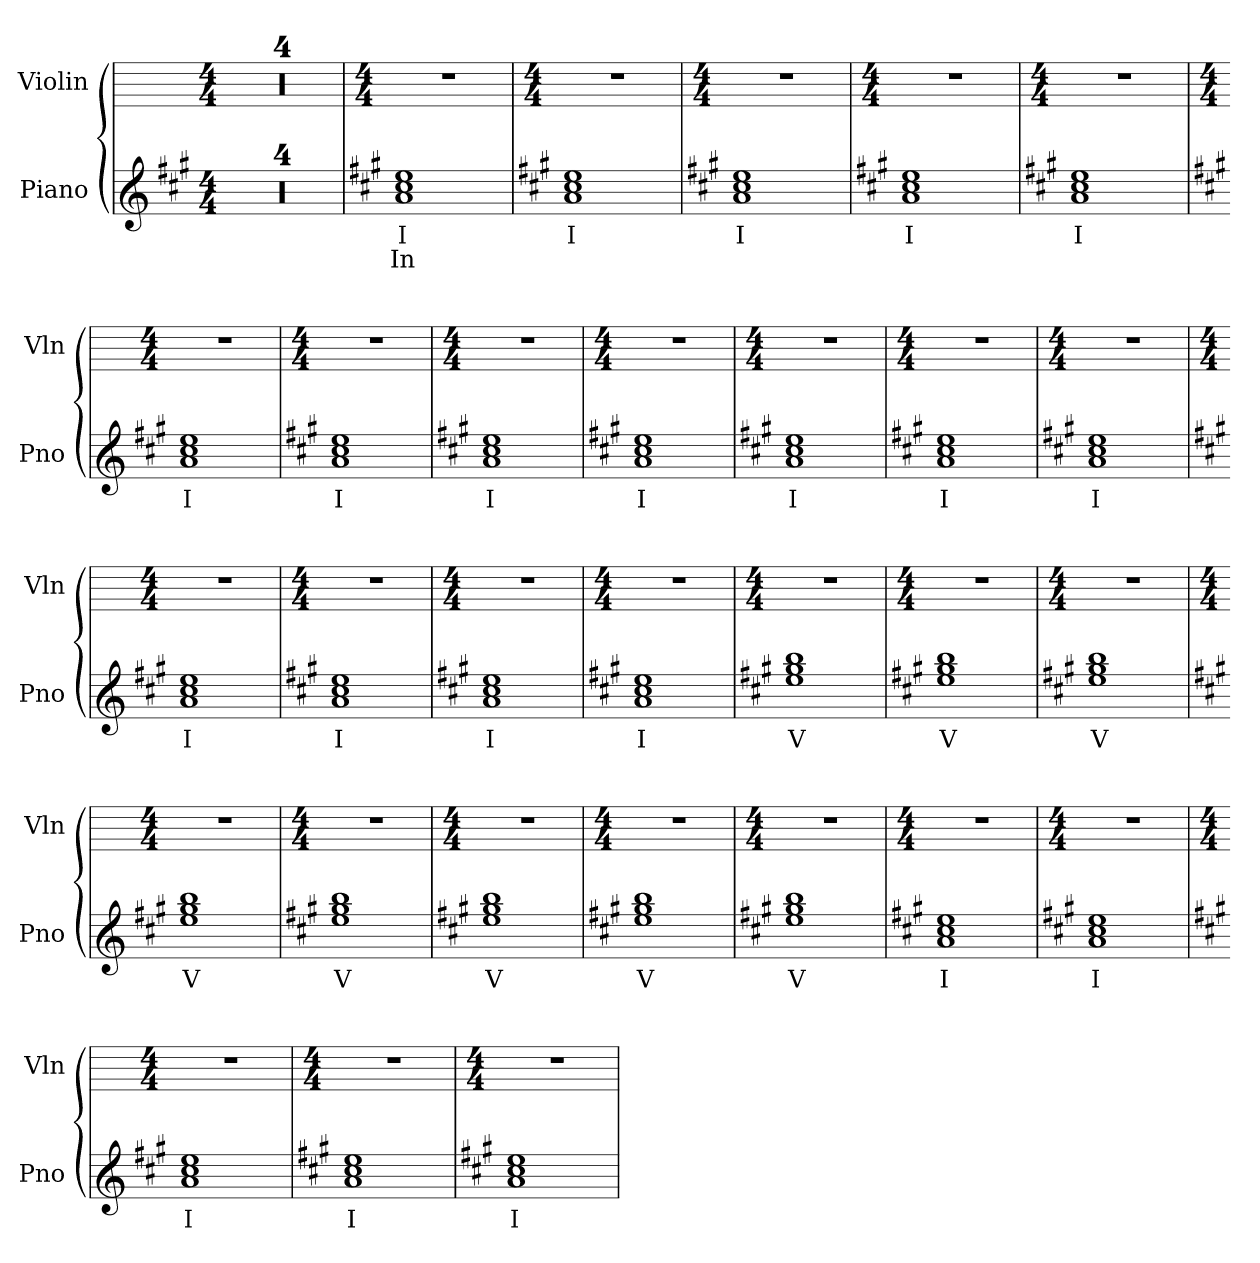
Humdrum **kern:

**kern	**text	**text	**kern
*part2	*part2	*part2	*part1
*staff2	*staff2	*staff2	*staff1
*I"Piano	*	*	*I"Violin
*I'Pno	*	*	*I'Vln
*k[f#c#g#]	*	*	*
*A:	*	*	*
*M4/4	*	*	*M4/4
=	=	=	=
1r	.	.	1r
=	=	=	=
*k[f#c#g#]	*	*	*
*A:	*	*	*
*M4/4	*	*	*M4/4
1r	.	.	1r
=	=	=	=
*k[f#c#g#]	*	*	*
*A:	*	*	*
*M4/4	*	*	*M4/4
1r	.	.	1r
=	=	=	=
*k[f#c#g#]	*	*	*
*A:	*	*	*
*M4/4	*	*	*M4/4
1r	.	.	1r
=	=	=	=
*k[f#c#g#]	*	*	*
*A:	*	*	*
*	*	*	*M4/4
1a 1cc# 1ee	I	In	1r
=	=	=	=
*k[f#c#g#]	*	*	*
*A:	*	*	*
*	*	*	*M4/4
1a 1cc# 1ee	I	.	1r
=	=	=	=
*k[f#c#g#]	*	*	*
*A:	*	*	*
*	*	*	*M4/4
1a 1cc# 1ee	I	.	1r
=	=	=	=
*k[f#c#g#]	*	*	*
*A:	*	*	*
*	*	*	*M4/4
1a 1cc# 1ee	I	.	1r
=	=	=	=
*k[f#c#g#]	*	*	*
*A:	*	*	*
*	*	*	*M4/4
1a 1cc# 1ee	I	.	1r
=	=	=	=
*k[f#c#g#]	*	*	*
*A:	*	*	*
*	*	*	*M4/4
1a 1cc# 1ee	I	.	1r
=	=	=	=
*k[f#c#g#]	*	*	*
*A:	*	*	*
*	*	*	*M4/4
1a 1cc# 1ee	I	.	1r
=	=	=	=
*k[f#c#g#]	*	*	*
*A:	*	*	*
*	*	*	*M4/4
1a 1cc# 1ee	I	.	1r
=	=	=	=
*k[f#c#g#]	*	*	*
*A:	*	*	*
*	*	*	*M4/4
1a 1cc# 1ee	I	.	1r
=	=	=	=
*k[f#c#g#]	*	*	*
*A:	*	*	*
*	*	*	*M4/4
1a 1cc# 1ee	I	.	1r
=	=	=	=
*k[f#c#g#]	*	*	*
*A:	*	*	*
*	*	*	*M4/4
1a 1cc# 1ee	I	.	1r
=	=	=	=
*k[f#c#g#]	*	*	*
*A:	*	*	*
*	*	*	*M4/4
1a 1cc# 1ee	I	.	1r
=	=	=	=
*k[f#c#g#]	*	*	*
*A:	*	*	*
*	*	*	*M4/4
1a 1cc# 1ee	I	.	1r
=	=	=	=
*k[f#c#g#]	*	*	*
*A:	*	*	*
*	*	*	*M4/4
1a 1cc# 1ee	I	.	1r
=	=	=	=
*k[f#c#g#]	*	*	*
*A:	*	*	*
*	*	*	*M4/4
1a 1cc# 1ee	I	.	1r
=	=	=	=
*k[f#c#g#]	*	*	*
*A:	*	*	*
*	*	*	*M4/4
1a 1cc# 1ee	I	.	1r
=	=	=	=
*k[f#c#g#]	*	*	*
*A:	*	*	*
*	*	*	*M4/4
1ee 1gg# 1bb	V	.	1r
=	=	=	=
*k[f#c#g#]	*	*	*
*A:	*	*	*
*	*	*	*M4/4
1ee 1gg# 1bb	V	.	1r
=	=	=	=
*k[f#c#g#]	*	*	*
*A:	*	*	*
*	*	*	*M4/4
1ee 1gg# 1bb	V	.	1r
=	=	=	=
*k[f#c#g#]	*	*	*
*A:	*	*	*
*	*	*	*M4/4
1ee 1gg# 1bb	V	.	1r
=	=	=	=
*k[f#c#g#]	*	*	*
*A:	*	*	*
*	*	*	*M4/4
1ee 1gg# 1bb	V	.	1r
=	=	=	=
*k[f#c#g#]	*	*	*
*A:	*	*	*
*	*	*	*M4/4
1ee 1gg# 1bb	V	.	1r
=	=	=	=
*k[f#c#g#]	*	*	*
*A:	*	*	*
*	*	*	*M4/4
1ee 1gg# 1bb	V	.	1r
=	=	=	=
*k[f#c#g#]	*	*	*
*A:	*	*	*
*	*	*	*M4/4
1ee 1gg# 1bb	V	.	1r
=	=	=	=
*k[f#c#g#]	*	*	*
*A:	*	*	*
*	*	*	*M4/4
1a 1cc# 1ee	I	.	1r
=	=	=	=
*k[f#c#g#]	*	*	*
*A:	*	*	*
*	*	*	*M4/4
1a 1cc# 1ee	I	.	1r
=	=	=	=
*k[f#c#g#]	*	*	*
*A:	*	*	*
*	*	*	*M4/4
1a 1cc# 1ee	I	.	1r
=	=	=	=
*k[f#c#g#]	*	*	*
*A:	*	*	*
*	*	*	*M4/4
1a 1cc# 1ee	I	.	1r
=	=	=	=
*k[f#c#g#]	*	*	*
*A:	*	*	*
*	*	*	*M4/4
1a 1cc# 1ee	I	.	1r
=	=	=	=
*-	*-	*-	*-
